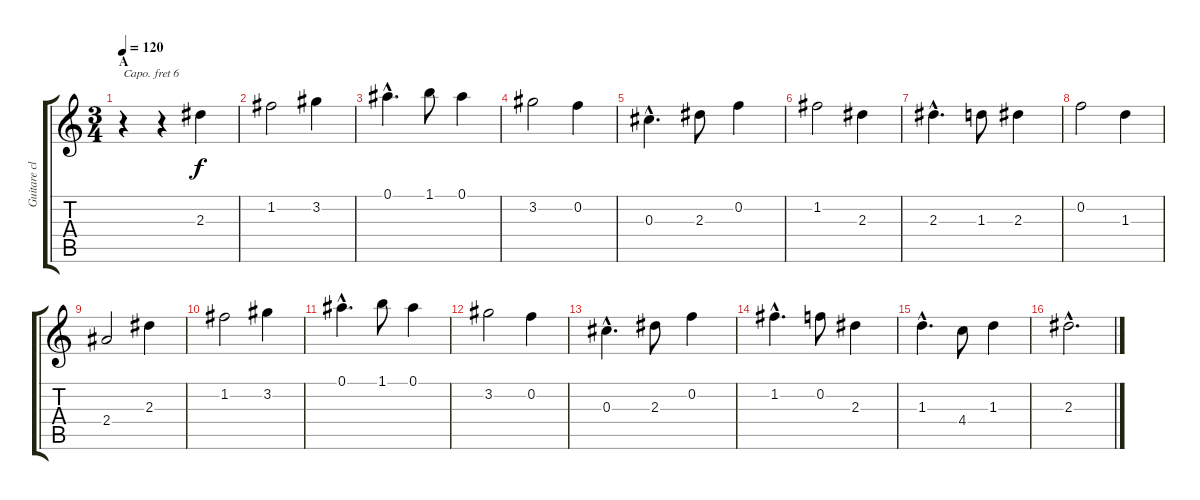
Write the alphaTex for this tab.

\track ("Guitare classique (capo+6)" "Guitare cl") {instrument acousticguitarnylon}
\staff {score tabs}
\capo 6
\tuning (E4 B3 G3 D3 A2 E2) {hide}
\ts (3 4)
\section ("" "A")
\tempo 120
\clef g2
\ks c
r.4{dy f instrument acousticguitarnylon} r.4 2.3.4 |
1.2.2 3.2.4 |
0.1{hac}.4{d} 1.1.8 0.1.4 |
3.2.2 0.2.4 |
0.3{hac}.4{d} 2.3.8 0.2.4 |
1.2.2 2.3.4 |
2.3{hac}.4{d} 1.3.8 2.3.4 |
0.2.2 1.3.4 |
2.4.2 2.3.4 |
1.2.2 3.2.4 |
0.1{hac}.4{d} 1.1.8 0.1.4 |
3.2.2 0.2.4 |
0.3{hac}.4{d} 2.3.8 0.2.4 |
1.2{hac}.4{d} 0.2.8 2.3.4 |
1.3{hac}.4{d} 4.4.8 1.3.4 |
2.3{hac}.2{d}
